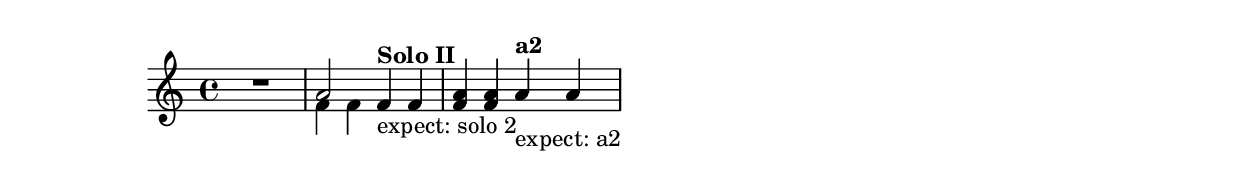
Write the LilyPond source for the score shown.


\header {
    texidoc ="The new part combiner detects a2, solo1 and solo2, and prints i
texts accordingly.

"

    
    }


\version "2.10.0"

\layout { ragged-right= ##t }

vone =  \relative a' { R1 a2    r4 r a a a a }
vtwo =  \relative a' { R1 f4 f4 f4 f f f a a  }
comm = { s1 s2 s4_"expect: solo 2" s4 s2 s4_"expect: a2" s4 }
\new Staff <<
    \partcombine \vone \vtwo
    \comm
>>
 
